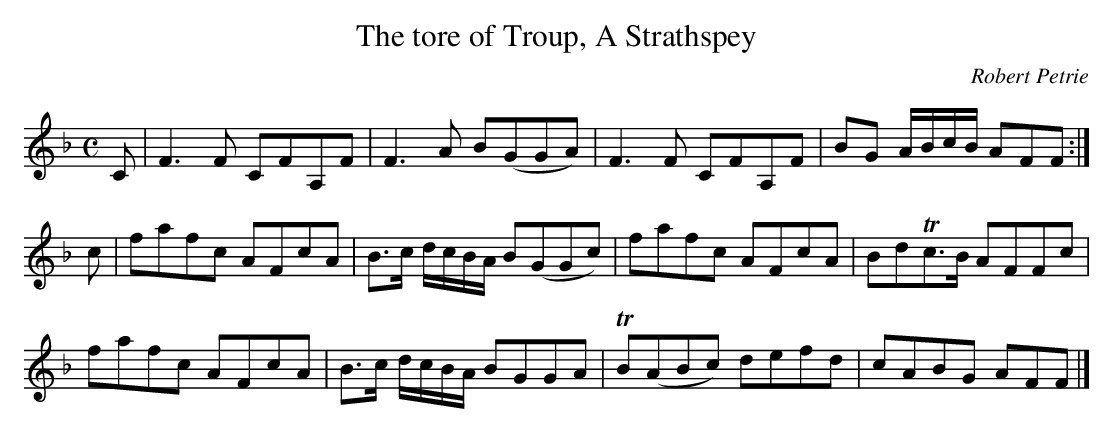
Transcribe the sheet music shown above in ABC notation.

X:1
T:The tore of Troup, A Strathspey
C:Robert Petrie
L:1/8
M:C
K:F
C|F3 F CFA,F|F3A          B(GGA)| F3F    CFA,F|BG A/B/c/B/ AFF:|
c|fafc AFcA |B>c d/c/B/A/ B(GGc)| fafc   AFcA |BdTc>B      AFFc|
  fafc AFcA |B>c d/c/B/A/ BGGA  |TB(ABc) defd |cABG        AFF|]
